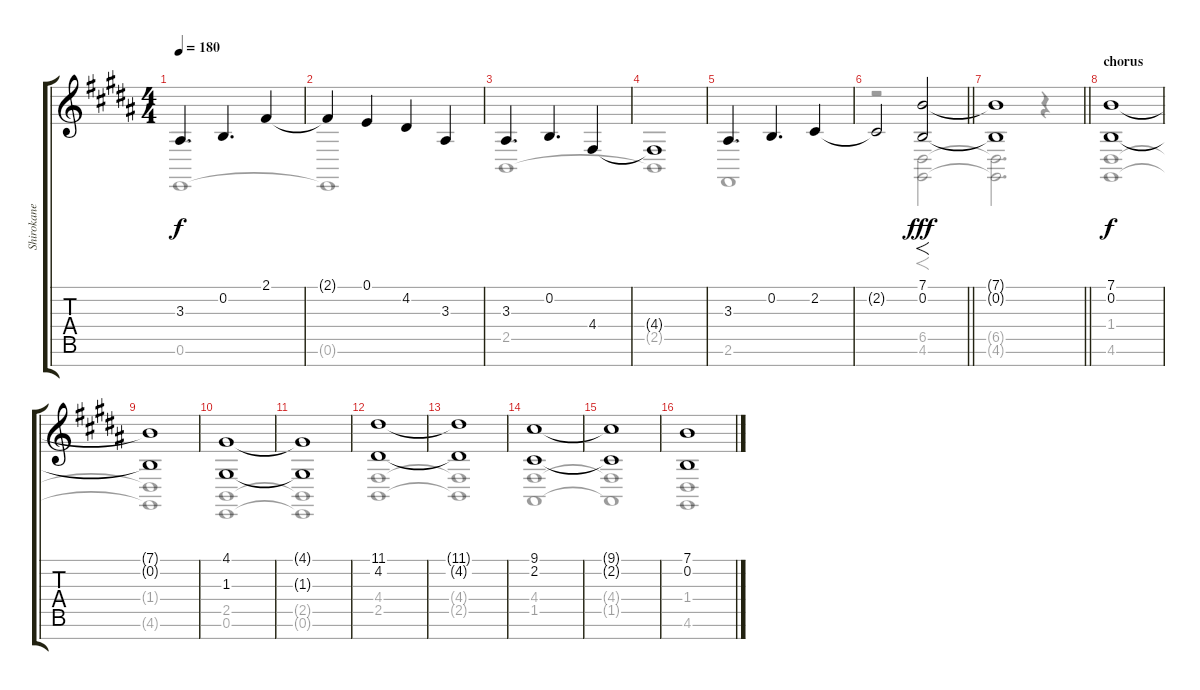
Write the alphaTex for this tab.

\track ("Shirokane Rinko" "Shirokane ") {instrument acousticgrandpiano}
\staff {score tabs}
\tuning (E4 B3 G3 D3 A2 E2 B1) {hide}
\voice
\ts (4 4)
\tempo 180
\clef g2
\ks b
3.3.4{d dy f} 0.2.4{d} 2.1.4 |
2.1{t}.4 0.1.4 4.2.4 3.3.4 |
3.3.4{d} 0.2.4{d} 4.4.4 |
4.4{t}.1 |
3.3.4{d} 0.2.4{d} 2.2.4 |
\barLineRight lightlight
2.2{t}.2 (7.1 0.2).2{f dy fff} |
\barLineRight lightlight
(7.1{t} 0.2{t}).1 |
\section ("" "chorus")
(7.1 0.2).1{dy f} |
(7.1{t} 0.2{t}).1 |
(4.1 1.3).1 |
(4.1{t} 1.3{t}).1 |
(11.1 4.2).1 |
(11.1{t} 4.2{t}).1 |
(9.1 2.2).1 |
(9.1{t} 2.2{t}).1 |
(7.1 0.2).1
\voice
\clef g2
\ottava regular
\simile none
\ks b
0.6.1{dy f} |
0.6{t}.1 |
2.5.1 |
2.5{t}.1 |
2.6.1 |
\barLineRight lightlight
r.2 (6.5 4.6).2{f dy fff} |
\barLineRight lightlight
(6.5{t} 4.6{t}).2{d} r.4 |
(1.4 4.6).1{dy f} |
(1.4{t} 4.6{t}).1 |
(2.5 0.6).1 |
(2.5{t} 0.6{t}).1 |
(4.4 2.5).1 |
(4.4{t} 2.5{t}).1 |
(4.4 1.5).1 |
(4.4{t} 1.5{t}).1 |
(1.4 4.6).1
